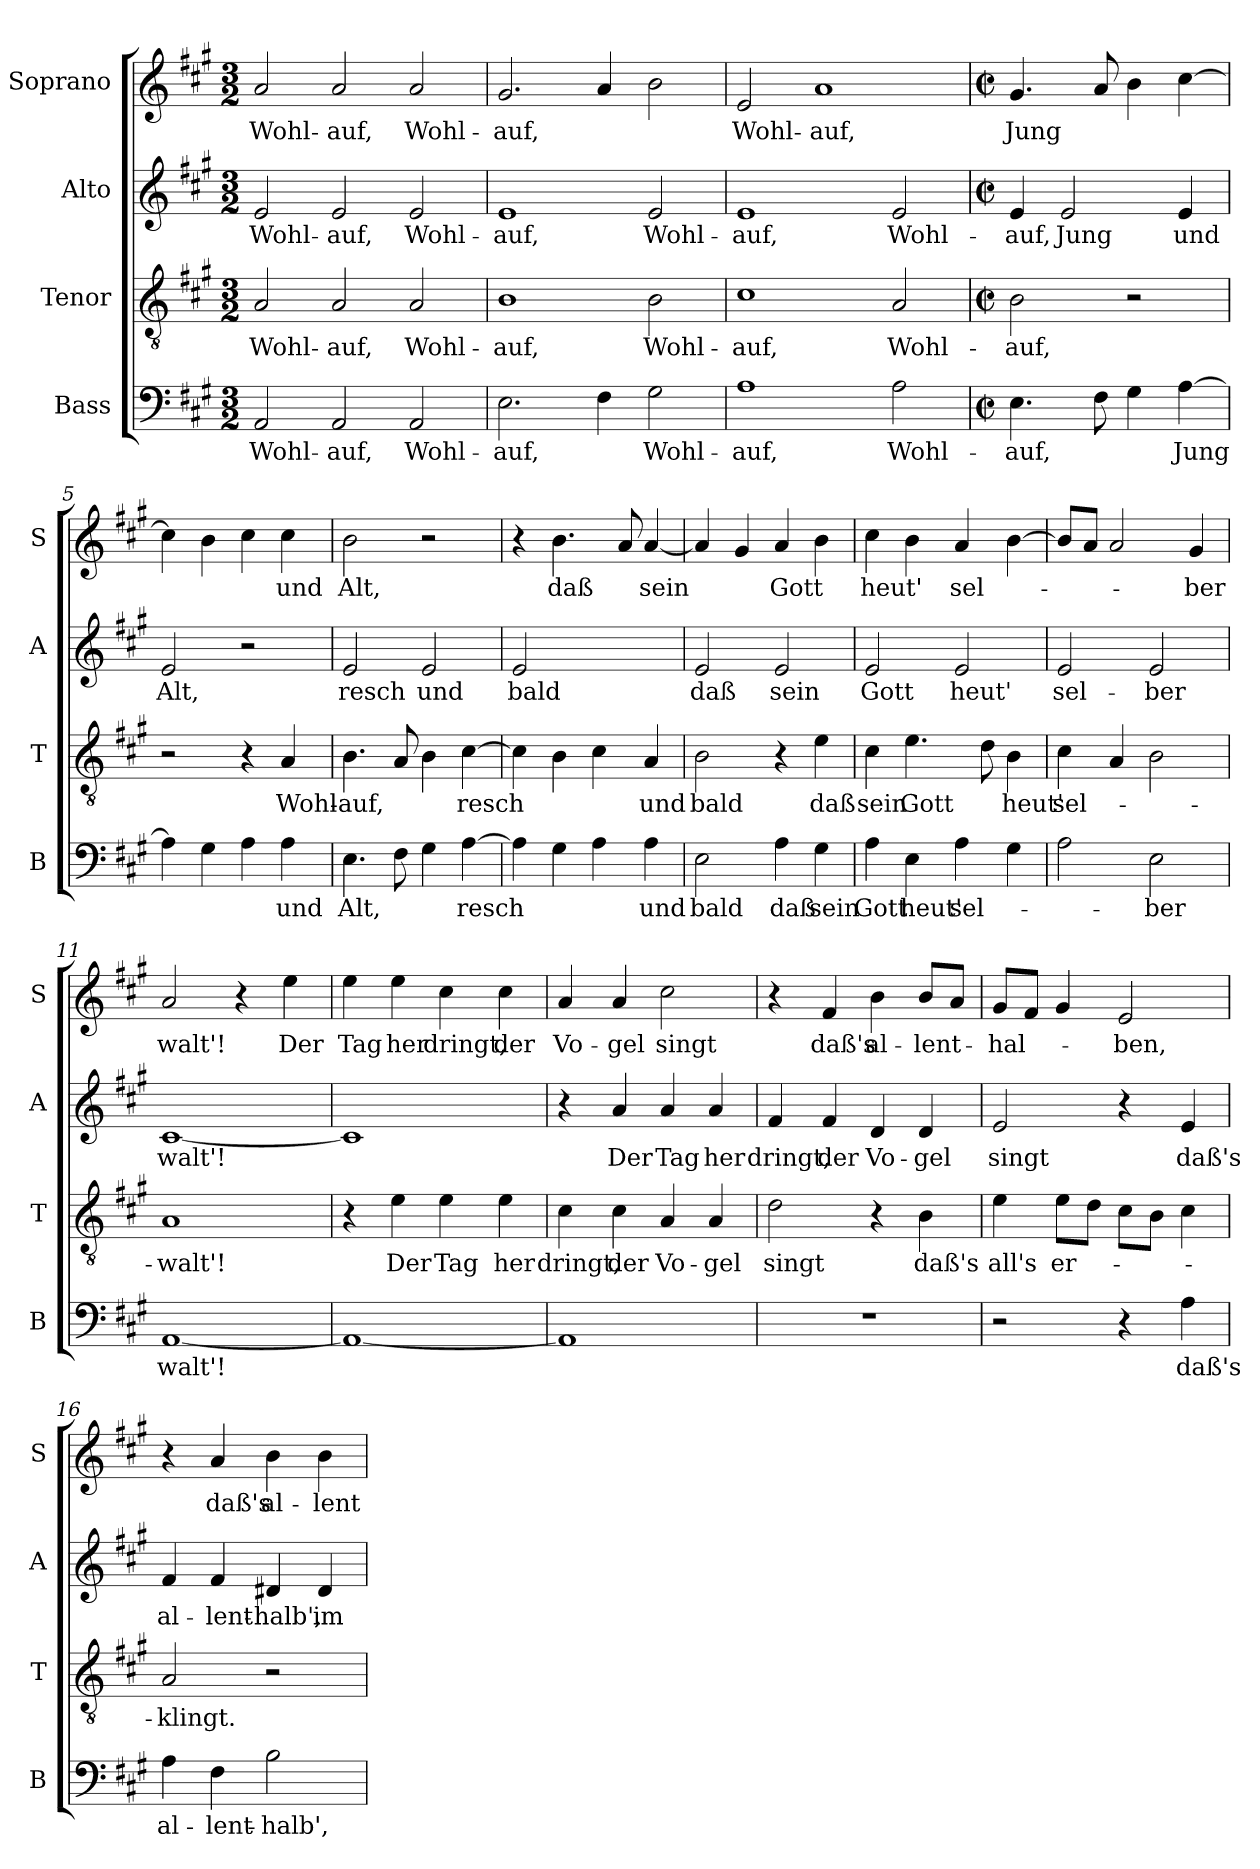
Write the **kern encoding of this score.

**kern	**text	**kern	**text	**kern	**text	**kern	**text
*part4	*part4	*part3	*part3	*part2	*part2	*part1	*part1
*staff4	*staff4	*staff3	*staff3	*staff2	*staff2	*staff1	*staff1
*I"Bass	*	*I"Tenor	*	*I"Alto	*	*I"Soprano	*
*I'B	*	*I'T	*	*I'A	*	*I'S	*
*clefF4	*	*clefGv2	*	*clefG2	*	*clefG2	*
*k[f#c#g#]	*	*k[f#c#g#]	*	*k[f#c#g#]	*	*k[f#c#g#]	*
*A:	*	*A:	*	*A:	*	*A:	*
*M3/2	*	*M3/2	*	*M3/2	*	*M3/2	*
=1	=1	=1	=1	=1	=1	=1	=1
2AA/	Wohl-	2A/	Wohl-	2e/	Wohl-	2a/	Wohl-
2AA/	-auf,	2A/	-auf,	2e/	-auf,	2a/	-auf,
2AA/	Wohl-	2A/	Wohl-	2e/	Wohl-	2a/	Wohl-
=2	=2	=2	=2	=2	=2	=2	=2
2.E\	-auf,	1B	-auf,	1e	-auf,	2.g#/	-auf,
4F#\	.	.	.	.	.	4a/	.
2G#\	Wohl-	2B\	Wohl-	2e/	Wohl-	2b\	.
=3	=3	=3	=3	=3	=3	=3	=3
1A	-auf,	1c#	-auf,	1e	-auf,	2e/	Wohl-
.	.	.	.	.	.	1a	-auf,
2A\	Wohl-	2A/	Wohl-	2e/	Wohl-	.	.
=4	=4	=4	=4	=4	=4	=4	=4
*M2/2	*	*M2/2	*	*M2/2	*	*M2/2	*
*met(c|)	*	*met(c|)	*	*met(c|)	*	*met(c|)	*
4.E\	-auf,	2B\	-auf,	4e/	-auf,	4.g#/	Jung
.	.	.	.	2e/	Jung	.	.
8F#\	.	.	.	.	.	8a/	.
4G#\	.	2r	.	.	.	4b\	.
[4A\	Jung	.	.	4e/	und	[4cc#\	.
=5	=5	=5	=5	=5	=5	=5	=5
4A\]	.	2r	.	2e/	Alt,	4cc#\]	.
4G#\	.	.	.	.	.	4b\	.
4A\	.	4r	.	2r	.	4cc#\	.
4A\	und	4A/	Wohl-	.	.	4cc#\	und
!!LO:LB:g=z
=6	=6	=6	=6	=6	=6	=6	=6
4.E\	Alt,	4.B\	-auf,	2e/	resch	2b\	Alt,
8F#\	.	8A/	.	.	.	.	.
4G#\	.	4B\	.	2e/	und	2r	.
[4A\	resch	[4c#\	resch	.	.	.	.
=7	=7	=7	=7	=7	=7	=7	=7
4A\]	.	4c#\]	.	2e/	bald	4r	.
4G#\	.	4B\	.	.	.	4.b\	daß
4A\	.	4c#\	.	2ryy	.	.	.
.	.	.	.	.	.	8a/	.
4A\	und	4A/	und	.	.	[4a/	sein
=8	=8	=8	=8	=8	=8	=8	=8
2E\	bald	2B\	bald	2e/	daß	4a/]	.
.	.	.	.	.	.	4g#/	.
4A\	daß	4r	.	2e/	sein	4a/	Gott
4G#\	sein	4e\	daß	.	.	4b\	.
=9	=9	=9	=9	=9	=9	=9	=9
4A\	Gott	4c#\	sein	2e/	Gott	4cc#\	heut'
4E\	heut'	4.e\	Gott	.	.	4b\	.
4A\	sel-	.	.	2e/	heut'	4a/	sel-
.	.	8d\	.	.	.	.	.
4G#\	.	4B\	heut'	.	.	[4b\	.
=10	=10	=10	=10	=10	=10	=10	=10
2A\	.	4c#\	sel-	2e/	sel-	8b/L]	.
.	.	.	.	.	.	8a/J	.
.	.	4A/	.	.	.	2a/	.
2E\	-ber	2B\	.	2e/	-ber	.	.
.	.	.	.	.	.	4g#/	-ber
!!LO:LB:g=z
=11	=11	=11	=11	=11	=11	=11	=11
[1AA	walt'!	1A	-walt'!	[1c#	walt'!	2a/	walt'!
.	.	.	.	.	.	4r	.
.	.	.	.	.	.	4ee\	Der
=12	=12	=12	=12	=12	=12	=12	=12
1AA_	.	4r	.	1c#]	.	4ee\	Tag
.	.	4e\	Der	.	.	4ee\	her
.	.	4e\	Tag	.	.	4cc#\	dringt,
.	.	4e\	her	.	.	4cc#\	der
=13	=13	=13	=13	=13	=13	=13	=13
1AA]	.	4c#\	dringt,	4r	.	4a/	Vo-
.	.	4c#\	der	4a/	Der	4a/	-gel
.	.	4A/	Vo-	4a/	Tag	2cc#\	singt
.	.	4A/	-gel	4a/	her	.	.
=14	=14	=14	=14	=14	=14	=14	=14
1r	.	2d\	singt	4f#/	dringt,	4r	.
.	.	.	.	4f#/	der	4f#/	daß's
.	.	4r	.	4d/	Vo-	4b\	al-
.	.	4B\	daß's	4d/	-gel	8b/L	-lent-
.	.	.	.	.	.	8a/J	.
=15	=15	=15	=15	=15	=15	=15	=15
2r	.	4e\	all's	2e/	singt	8g#/L	-hal-
.	.	.	.	.	.	8f#/J	.
.	.	8e\L	er-	.	.	4g#/	.
.	.	8d\J	.	.	.	.	.
4r	.	8c#\L	.	4r	.	2e/	-ben,
.	.	8B\J	.	.	.	.	.
4A\	daß's	4c#\	.	4e/	daß's	.	.
!!LO:PB:g=z
=16	=16	=16	=16	=16	=16	=16	=16
4A\	al-	2A/	-klingt.	4f#/	al-	4r	.
4F#\	-lent-	.	.	4f#/	-lent-	4a/	daß's
2B\	-halb',	2r	.	4d#X/	-halb',	4b\	al-
.	.	.	.	4d#/	im	4b\	-lent-
=	=	=	=	=	=	=	=
*-	*-	*-	*-	*-	*-	*-	*-
